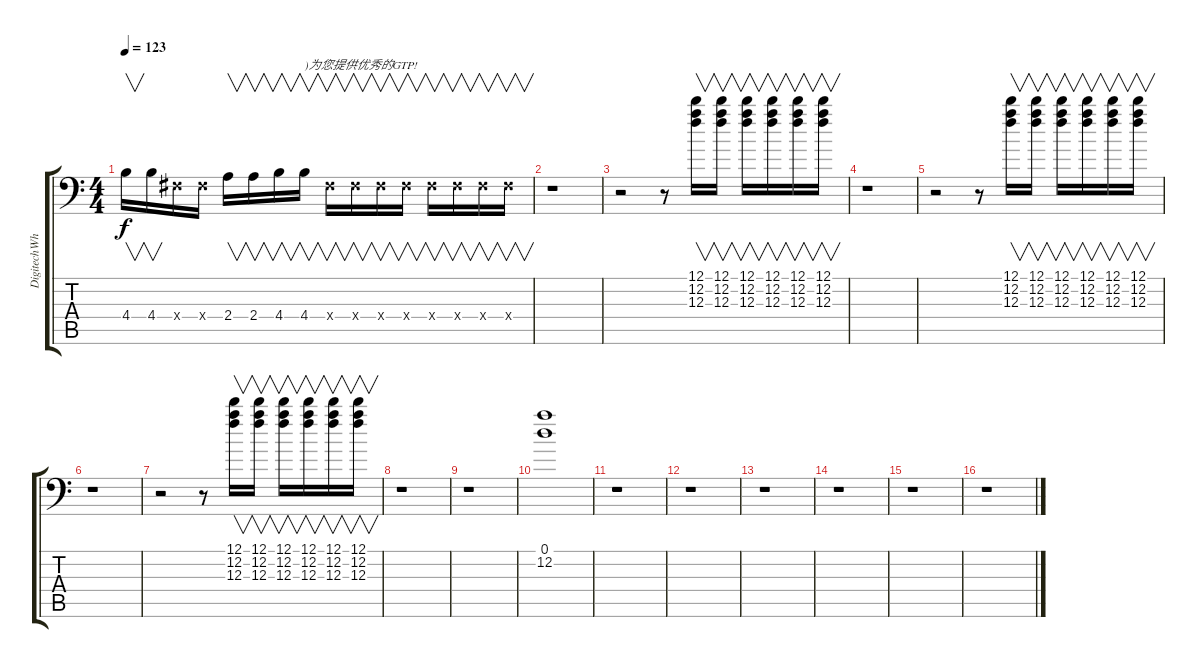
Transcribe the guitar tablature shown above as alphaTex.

\track ("DigitechWhammyPedal +1oct" "DigitechWh") {instrument distortionguitar}
\staff {score tabs}
\tuning (D4 A3 F3 G2 D2 A1) {hide}
\ts (4 4)
\tempo 123
\clef f4
\ks c
4.4.16{v dy f} 4.4.16{v} -1.4{x}.16 -1.4{x}.16 2.4.16{v} 2.4.16{v} 4.4.16{v} 4.4.16{v txt ")为您提供优秀的GTP!"} -1.4{x}.16{v} -1.4{x}.16{v} -1.4{x}.16{v} -1.4{x}.16{v} -1.4{x}.16{v} -1.4{x}.16{v} -1.4{x}.16{v} -1.4{x}.16{v} |
r.1 |
r.2 r.8 (12.1 12.2 12.3).16{v} (12.1 12.2 12.3).16{v} (12.1 12.2 12.3).16{v} (12.1 12.2 12.3).16{v} (12.1 12.2 12.3).16{v} (12.1 12.2 12.3).16{v} |
r.1 |
r.2 r.8 (12.1 12.2 12.3).16{v} (12.1 12.2 12.3).16{v} (12.1 12.2 12.3).16{v} (12.1 12.2 12.3).16{v} (12.1 12.2 12.3).16{v} (12.1 12.2 12.3).16{v} |
r.1 |
r.2 r.8 (12.1 12.2 12.3).16{v} (12.1 12.2 12.3).16{v} (12.1 12.2 12.3).16{v} (12.1 12.2 12.3).16{v} (12.1 12.2 12.3).16{v} (12.1 12.2 12.3).16{v} |
r.1 |
r.1 |
(0.1 12.2).1 |
r.1 |
r.1 |
r.1 |
r.1 |
r.1 |
r.1
